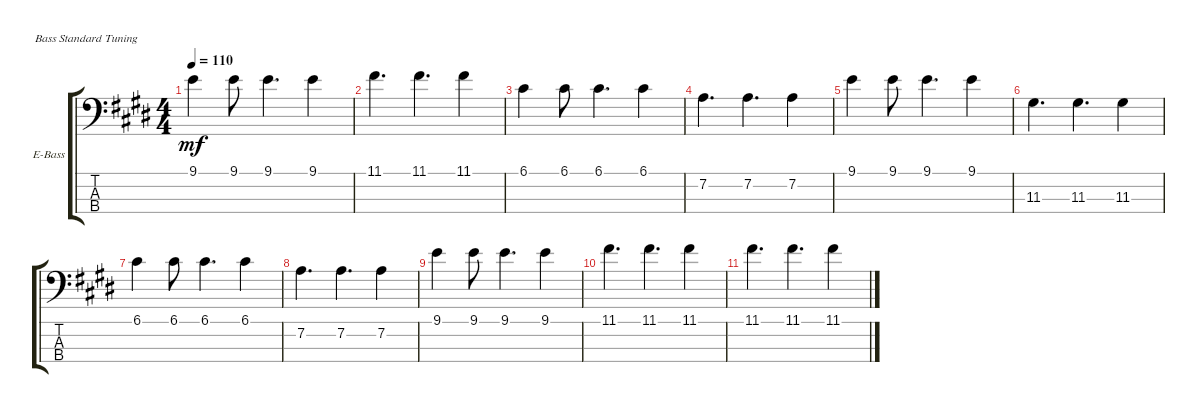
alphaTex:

\defaultSystemsLayout 4
\bracketExtendMode groupsimilarinstruments
\firstSystemTrackNameOrientation horizontal
\otherSystemsTrackNameOrientation horizontal
\track ("Bass" "E-Bass") {instrument electricbassfinger}
\staff {score tabs}
\tuning (G2 D2 A1 E1)
\ts (4 4)
\tempo 110
\clef f4
\ks c#minor
9.1.4{dy mf} 9.1.8 9.1.4{d} 9.1.4 |
11.1.4{d} 11.1.4{d} 11.1.4 |
6.1.4 6.1.8 6.1.4{d} 6.1.4 |
7.2.4{d} 7.2.4{d} 7.2.4 |
9.1.4 9.1.8 9.1.4{d} 9.1.4 |
11.3.4{d} 11.3.4{d} 11.3.4 |
6.1.4 6.1.8 6.1.4{d} 6.1.4 |
7.2.4{d} 7.2.4{d} 7.2.4 |
9.1.4 9.1.8 9.1.4{d} 9.1.4 |
11.1.4{d} 11.1.4{d} 11.1.4 |
11.1.4{d} 11.1.4{d} 11.1.4
